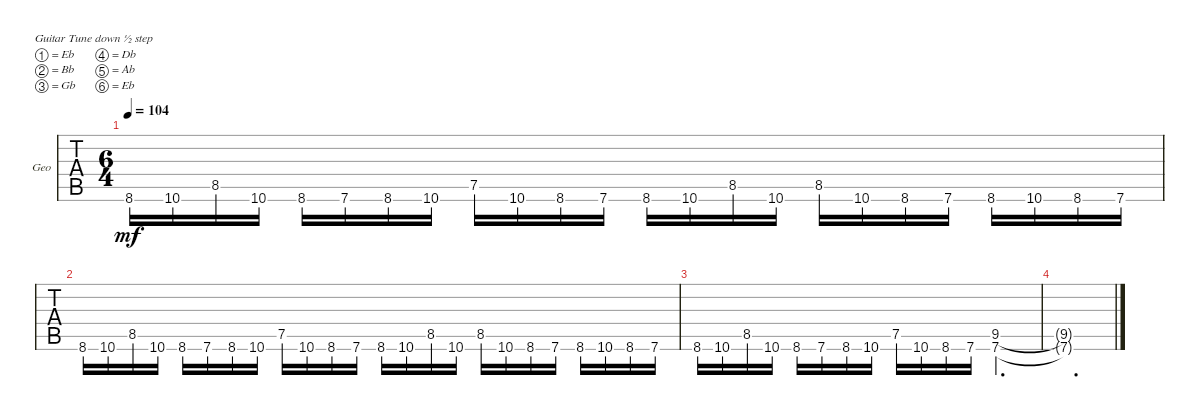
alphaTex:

\defaultSystemsLayout 4
\bracketExtendMode groupsimilarinstruments
\firstSystemTrackNameOrientation horizontal
\otherSystemsTrackNameOrientation horizontal
\track ("Geoff" "Geo") {instrument acousticguitarsteel}
\staff {tabs}
\tuning (Eb4 Bb3 Gb3 Db3 Ab2 Eb2)
\ts (6 4)
\tempo 104
\clef g2
\ks c
8.6.16{dy mf} 10.6.16 8.5.16 10.6.16 8.6.16 7.6.16 8.6.16 10.6.16 7.5.16 10.6.16 8.6.16 7.6.16 8.6.16 10.6.16 8.5.16 10.6.16 8.5.16 10.6.16 8.6.16 7.6.16 8.6.16 10.6.16 8.6.16 7.6.16 |
8.6.16 10.6.16 8.5.16 10.6.16 8.6.16 7.6.16 8.6.16 10.6.16 7.5.16 10.6.16 8.6.16 7.6.16 8.6.16 10.6.16 8.5.16 10.6.16 8.5.16 10.6.16 8.6.16 7.6.16 8.6.16 10.6.16 8.6.16 7.6.16 |
8.6.16 10.6.16 8.5.16 10.6.16 8.6.16 7.6.16 8.6.16 10.6.16 7.5.16 10.6.16 8.6.16 7.6.16 (7.6 9.5).2{d} |
(9.5{t} 7.6{t}).1{d}
